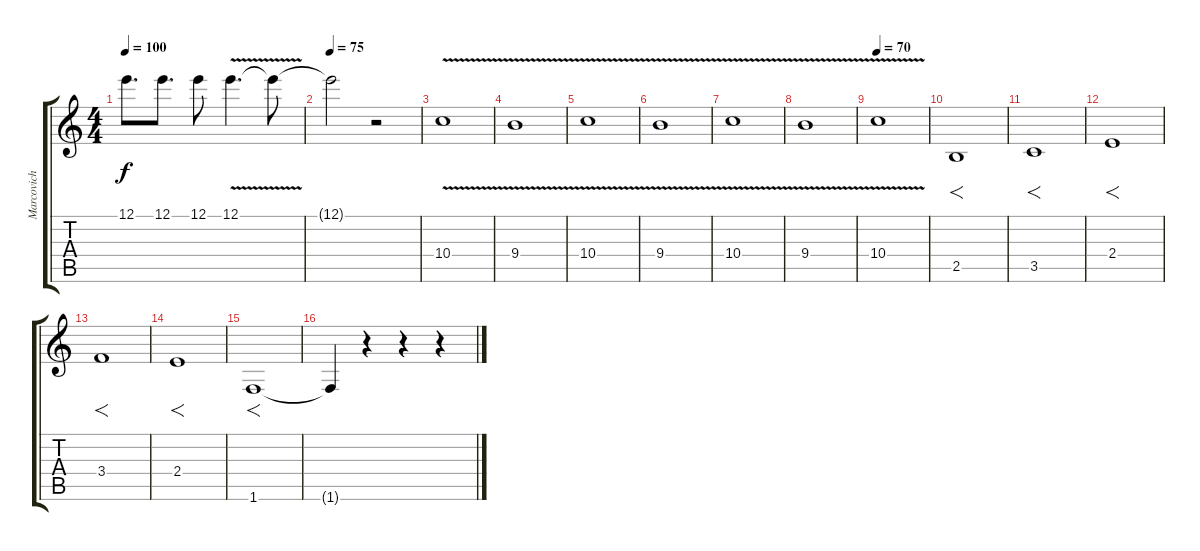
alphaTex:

\track ("Marcovich" "Marcovich") {instrument overdrivenguitar}
\staff {score tabs}
\tuning (E4 B3 G3 D3 A2 E2) {hide}
\ts (4 4)
\tempo 100
\clef g2
\ks c
12.1.8{d dy f} 12.1.8{d} 12.1.8 12.1{v}.4{d} 12.1{t}.8 |
\tempo 75
12.1{t}.2 r.2 |
10.4{v}.1 |
9.4{v}.1 |
10.4{v}.1 |
9.4{v}.1 |
10.4{v}.1 |
9.4{v}.1 |
\tempo 70
10.4{v}.1 |
2.5.1{f} |
3.5.1{f} |
2.4.1{f} |
3.4.1{f} |
2.4.1{f} |
1.6.1{f} |
1.6{t}.4 r.4 r.4 r.4
